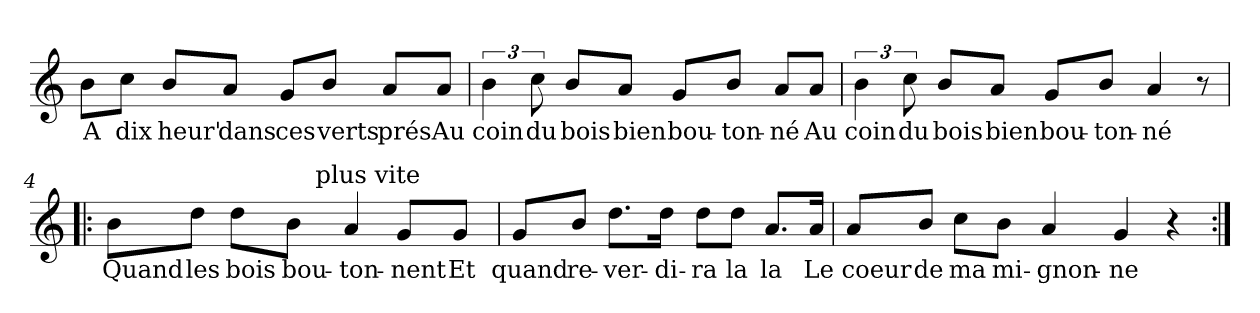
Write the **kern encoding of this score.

**kern	**text
*part1	*part1
*staff1	*staff1
*clefG2	*
*k[]	*
*C:	*
=1	=1
!	!LO:LY:b
8b\L	A
!	!LO:LY:b
8cc\J	dix
!	!LO:LY:b
8b/L	heur'
!	!LO:LY:b
8a/J	dans
!	!LO:LY:b
8g/L	ces
!	!LO:LY:b
8b/J	verts
!	!LO:LY:b
8a/L	prés
!	!LO:LY:b
8a/J	Au
=2	=2
!	!LO:LY:b
6b\	coin
!	!LO:LY:b
12cc\	du
!	!LO:LY:b
8b/L	bois
!	!LO:LY:b
8a/J	bien
!	!LO:LY:b
8g/L	bou-
!	!LO:LY:b
8b/J	-ton-
!	!LO:LY:b
8a/L	-né
!	!LO:LY:b
8a/J	Au
=3	=3
!	!LO:LY:b
6b\	coin
!	!LO:LY:b
12cc\	du
!	!LO:LY:b
8b/L	bois
!	!LO:LY:b
8a/J	bien
!	!LO:LY:b
8g/L	bou-
!	!LO:LY:b
8b/J	-ton-
!	!LO:LY:b
4a/	-né
8r	.
!!LO:LB:g=z
=4!|:	=4!|:
!	!LO:LY:b
*^	*
8b\L	3ryy	Quand
!	!	!LO:LY:b
8dd\J	.	les
!	!	!LO:LY:b
8dd\L	.	bois
.	12ryy	.
!	!	!LO:LY:b
8b\J	.	bou-
.	96ryy	.
!	!LO:TX:a:t=plus vite	!
.	3ryy	.
!	!	!LO:LY:b
4a/	.	-ton-
!	!	!LO:LY:b
8g/L	.	-nent
.	6ryy	.
!	!	!LO:LY:b
8g/J	.	Et
.	24..ryy	.
=5	=5	=5
!	!	!LO:LY:b
*v	*v	*
8g/L	quand
!	!LO:LY:b
8b/J	re-
!	!LO:LY:b
8.dd\L	-ver-
!	!LO:LY:b
16dd\Jk	-di-
!	!LO:LY:b
8dd\L	-ra
!	!LO:LY:b
8dd\J	la
!	!LO:LY:b
8.a/L	la
!	!LO:LY:b
16a/Jk	Le
=6	=6
!	!LO:LY:b
8a/L	coeur
!	!LO:LY:b
8b/J	de
!	!LO:LY:b
8cc\L	ma
!	!LO:LY:b
8b\J	mi-
!	!LO:LY:b
4a/	-gnon-
!	!LO:LY:b
4g/	-ne
4r	.
=:|!	=:|!
*-	*-
